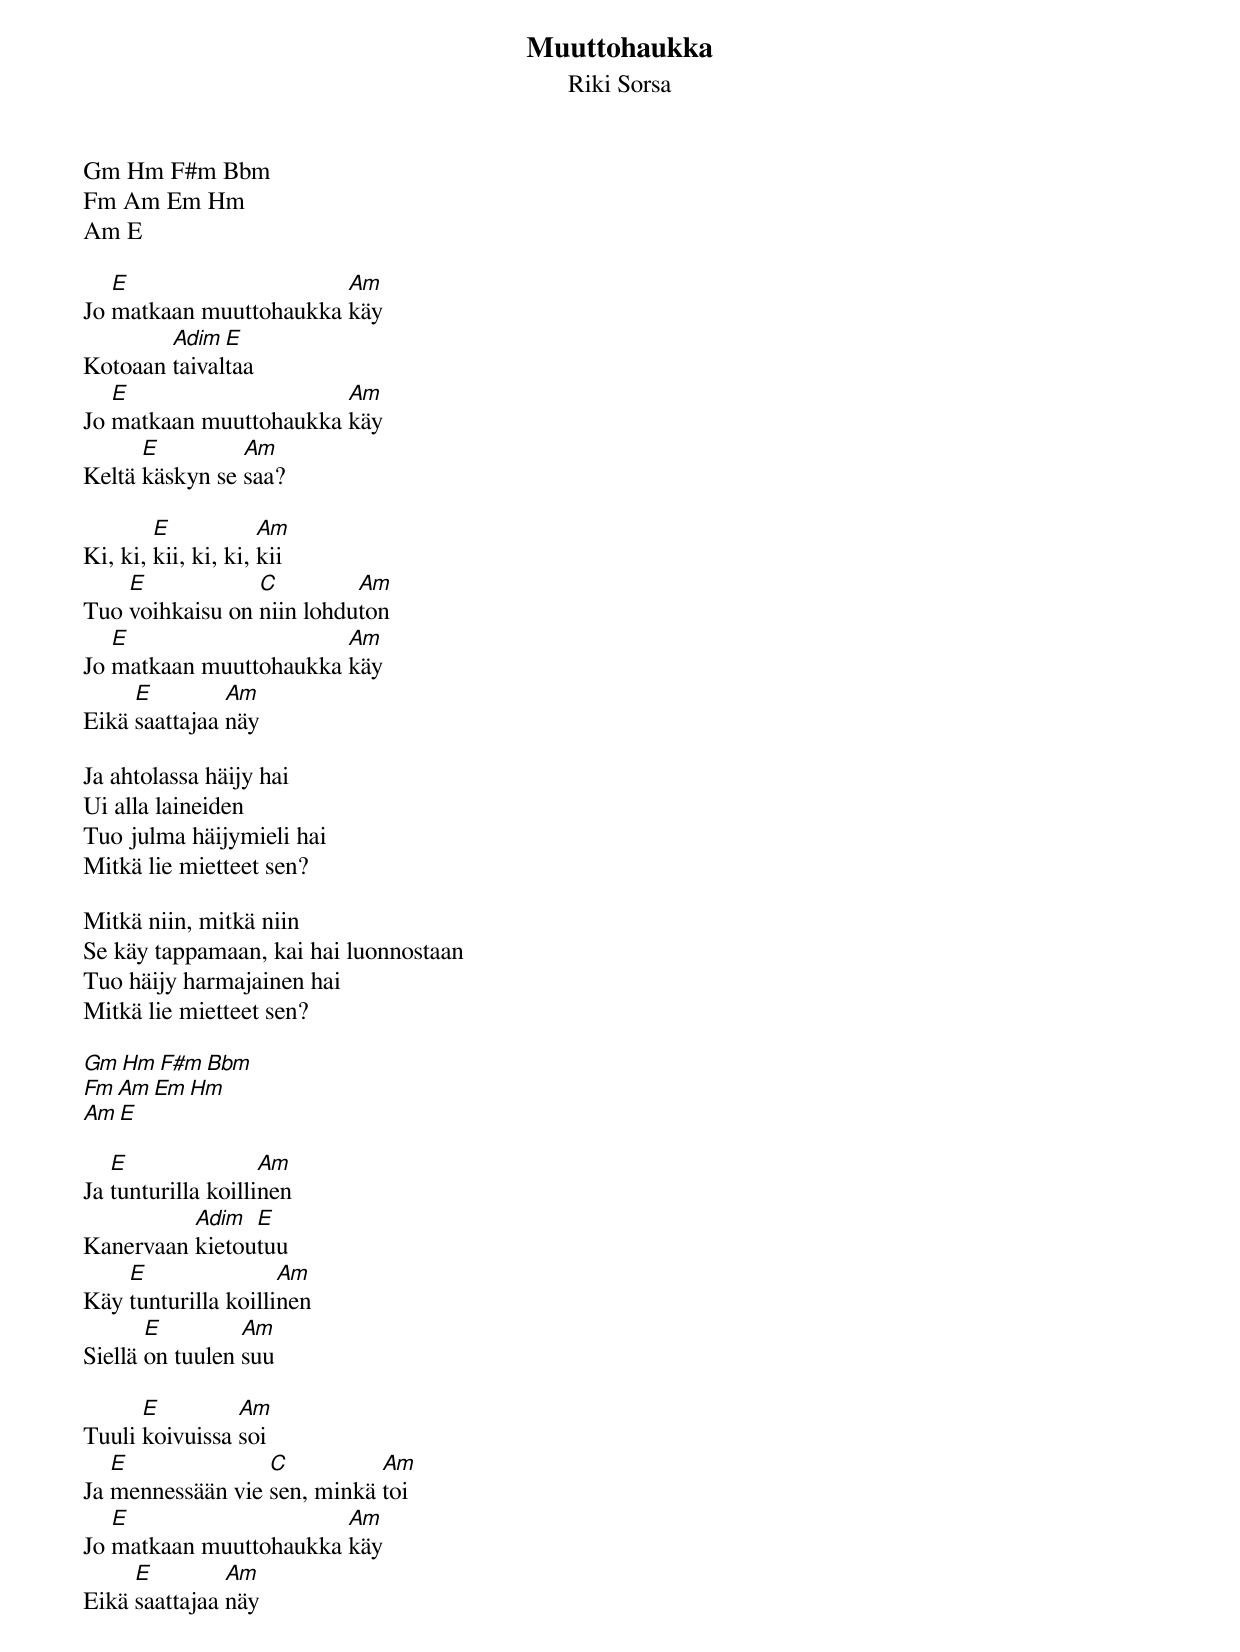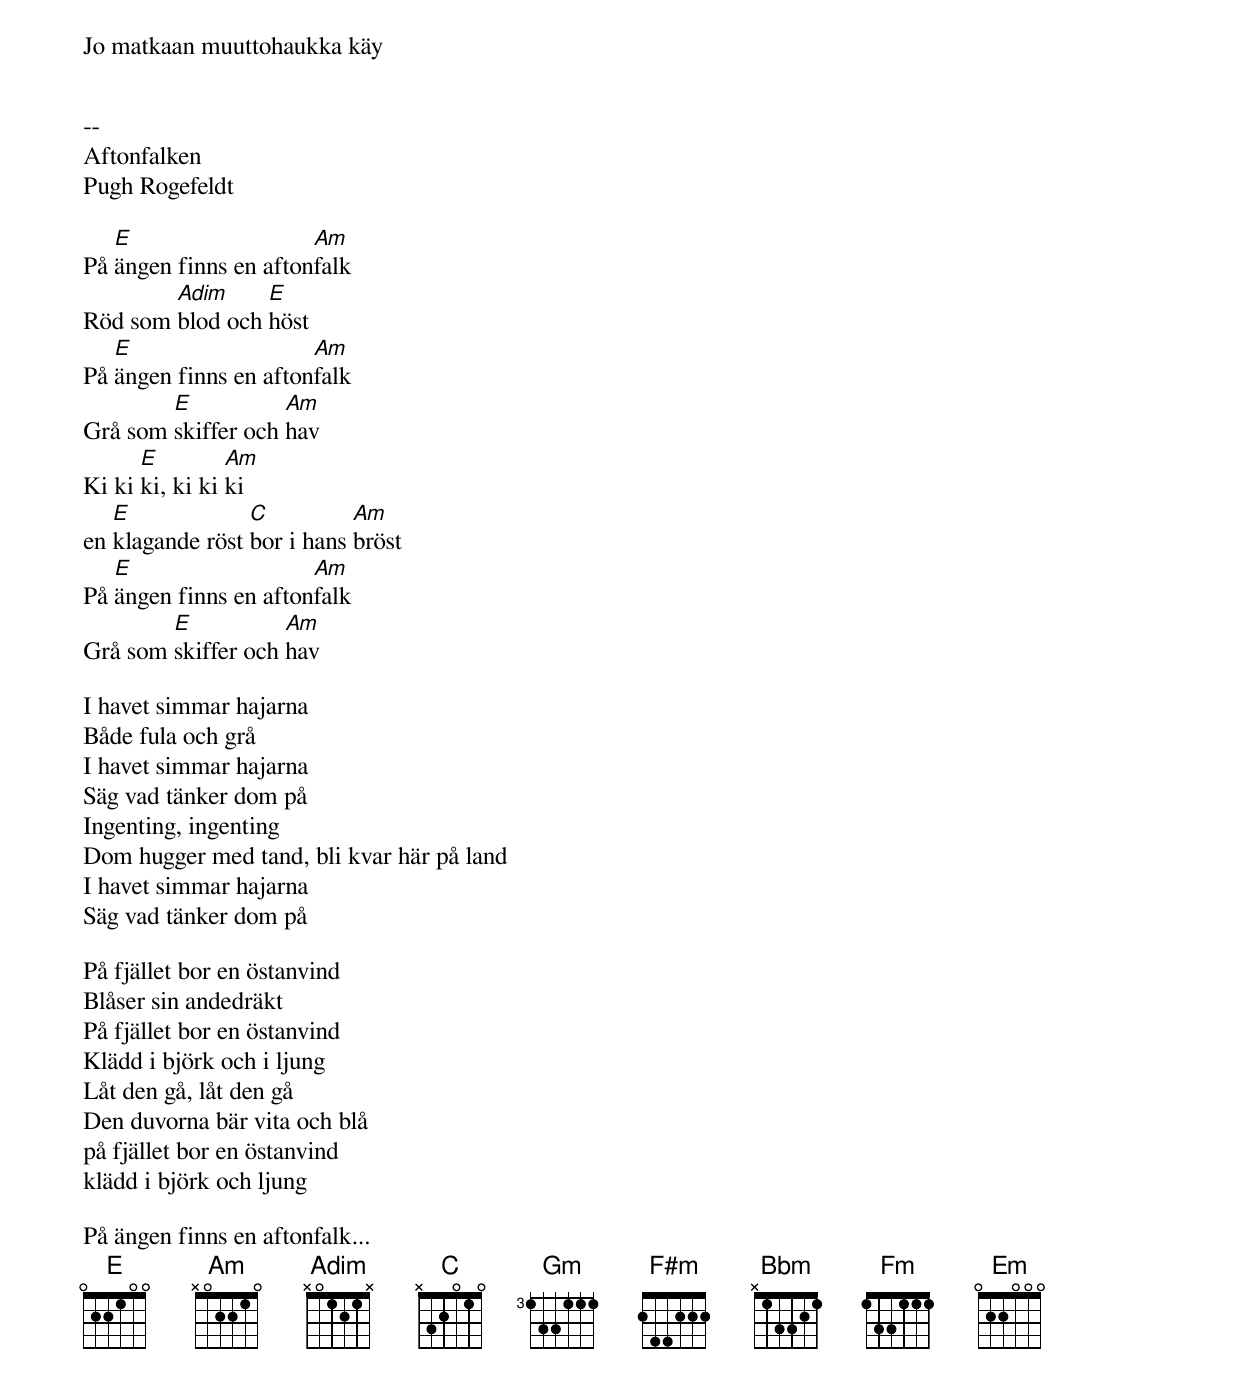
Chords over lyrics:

Muuttohaukka
Riki Sorsa

Gm Hm F#m Bbm
Fm Am Em Hm
Am E

   E                    Am
Jo matkaan muuttohaukka käy
        Adim  E
Kotoaan taivaltaa
   E                    Am
Jo matkaan muuttohaukka käy
      E         Am
Keltä käskyn se saa?

        E            Am
Ki, ki, kii, ki, ki, kii
    E            C         Am
Tuo voihkaisu on niin lohduton
   E                    Am
Jo matkaan muuttohaukka käy
     E         Am
Eikä saattajaa näy

Ja ahtolassa häijy hai
Ui alla laineiden
Tuo julma häijymieli hai
Mitkä lie mietteet sen?

Mitkä niin, mitkä niin
Se käy tappamaan, kai hai luonnostaan
Tuo häijy harmajainen hai
Mitkä lie mietteet sen?

Gm Hm F#m Bbm
Fm Am Em Hm
Am E

   E                Am
Ja tunturilla koillinen
          Adim  E
Kanervaan kietoutuu
    E                Am
Käy tunturilla koillinen
       E         Am
Siellä on tuulen suu

      E         Am
Tuuli koivuissa soi
   E              C          Am
Ja mennessään vie sen, minkä toi
   E                    Am
Jo matkaan muuttohaukka käy
     E         Am
Eikä saattajaa näy


Jo matkaan muuttohaukka käy


--
Aftonfalken
Pugh Rogefeldt

   E                   Am
På ängen finns en aftonfalk
        Adim     E
Röd som blod och höst
   E                   Am
På ängen finns en aftonfalk
        E           Am
Grå som skiffer och hav
      E         Am
Ki ki ki, ki ki ki
   E             C          Am
en klagande röst bor i hans bröst
   E                   Am
På ängen finns en aftonfalk
        E           Am
Grå som skiffer och hav

I havet simmar hajarna
Både fula och grå
I havet simmar hajarna
Säg vad tänker dom på
Ingenting, ingenting
Dom hugger med tand, bli kvar här på land
I havet simmar hajarna
Säg vad tänker dom på

På fjället bor en östanvind
Blåser sin andedräkt
På fjället bor en östanvind
Klädd i björk och i ljung
Låt den gå, låt den gå
Den duvorna bär vita och blå
på fjället bor en östanvind
klädd i björk och ljung

På ängen finns en aftonfalk...
